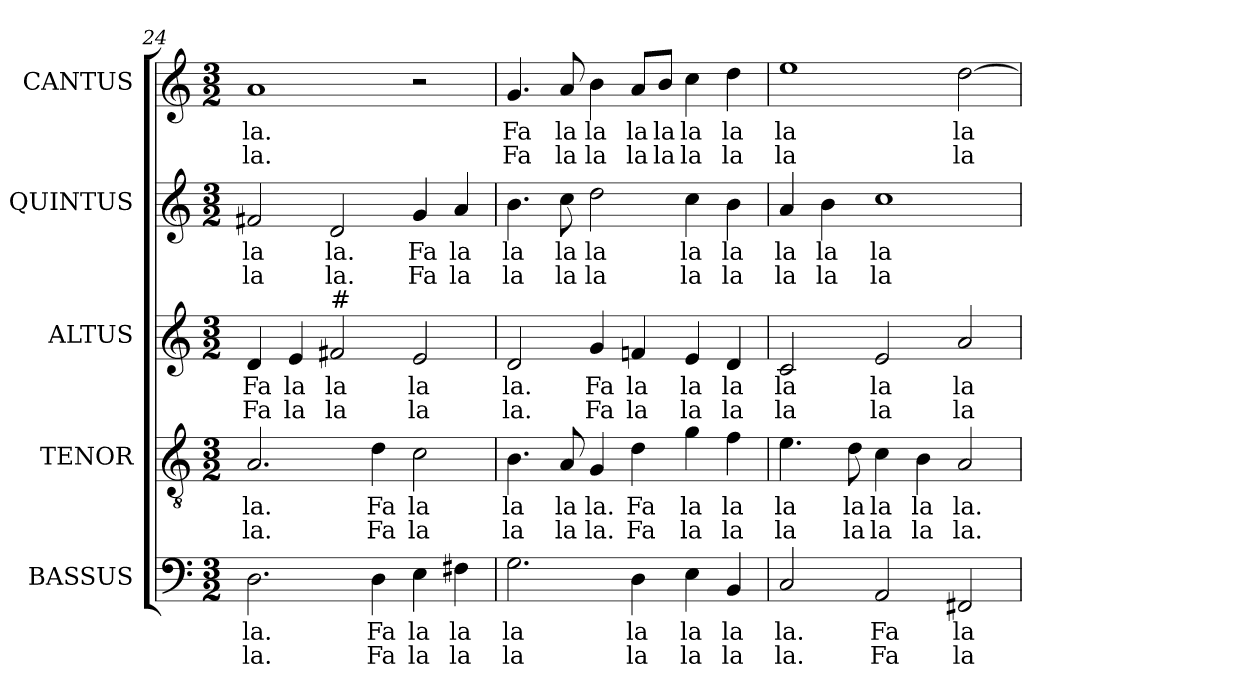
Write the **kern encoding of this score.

**kern	**text	**text	**kern	**text	**text	**kern	**text	**text	**kern	**text	**text	**kern	**text	**text
*part5	*part5	*part5	*part4	*part4	*part4	*part3	*part3	*part3	*part2	*part2	*part2	*part1	*part1	*part1
*staff5	*staff5	*staff5	*staff4	*staff4	*staff4	*staff3	*staff3	*staff3	*staff2	*staff2	*staff2	*staff1	*staff1	*staff1
*I"BASSUS	*	*	*I"TENOR	*	*	*I"ALTUS	*	*	*I"QUINTUS	*	*	*I"CANTUS	*	*
*I'B	*	*	*I'T	*	*	*I'A	*	*	*	*	*	*I'S	*	*
*clefF4	*	*	*clefGv2	*	*	*clefG2	*	*	*clefG2	*	*	*clefG2	*	*
*	*	*	*ITrd7c12	*	*	*	*	*	*	*	*	*	*	*
*k[]	*	*	*k[]	*	*	*k[]	*	*	*k[]	*	*	*k[]	*	*
*C:	*	*	*C:	*	*	*C:	*	*	*C:	*	*	*C:	*	*
*M3/2	*	*	*M3/2	*	*	*M3/2	*	*	*M3/2	*	*	*M3/2	*	*
=24	=24	=24	=24	=24	=24	=24	=24	=24	=24	=24	=24	=24	=24	=24
!	!LO:LY:b:color=#000000	!LO:LY:b:color=#000000	!	!	!	!	!	!	!	!	!	!	!	!
!	!	!	!	!LO:LY:b:color=#000000	!LO:LY:b:color=#000000	!	!	!	!	!	!	!	!	!
!	!	!	!	!	!	!	!LO:LY:b:color=#000000	!LO:LY:b:color=#000000	!	!	!	!	!	!
!	!	!	!	!	!	!	!	!	!	!LO:LY:b:color=#000000	!LO:LY:b:color=#000000	!	!	!
!	!	!	!	!	!	!	!	!	!	!	!	!	!LO:LY:b:color=#000000	!LO:LY:b:color=#000000
2.Di\	la.	la.	2.AAi/	la.	la.	4di/	Fa	Fa	2f#Xi/	la	la	1ai	la.	la.
!	!	!	!	!	!	!	!LO:LY:b:color=#000000	!LO:LY:b:color=#000000	!	!	!	!	!	!
.	.	.	.	.	.	4ei/	la	la	.	.	.	.	.	.
!	!	!	!	!	!	!	!LO:LY:b:color=#000000	!LO:LY:b:color=#000000	!	!	!	!	!	!
!	!	!	!	!	!	!LO:TX:a:t=#	!	!	!	!	!	!	!	!
!	!	!	!	!	!	!	!	!	!	!LO:LY:b:color=#000000	!LO:LY:b:color=#000000	!	!	!
.	.	.	.	.	.	2f#i/	la	la	2di/	la.	la.	.	.	.
!	!LO:LY:b:color=#000000	!LO:LY:b:color=#000000	!	!	!	!	!	!	!	!	!	!	!	!
!	!	!	!	!LO:LY:b:color=#000000	!LO:LY:b:color=#000000	!	!	!	!	!	!	!	!	!
4Di\	Fa	Fa	4Di\	Fa	Fa	.	.	.	.	.	.	.	.	.
!	!LO:LY:b:color=#000000	!LO:LY:b:color=#000000	!	!	!	!	!	!	!	!	!	!	!	!
!	!	!	!	!LO:LY:b:color=#000000	!LO:LY:b:color=#000000	!	!	!	!	!	!	!	!	!
!	!	!	!	!	!	!	!LO:LY:b:color=#000000	!LO:LY:b:color=#000000	!	!	!	!	!	!
!	!	!	!	!	!	!	!	!	!	!LO:LY:b:color=#000000	!LO:LY:b:color=#000000	!	!	!
4Ei\	la	la	2Ci\	la	la	2ei/	la	la	4gi/	Fa	Fa	2r	.	.
!	!LO:LY:b:color=#000000	!LO:LY:b:color=#000000	!	!	!	!	!	!	!	!	!	!	!	!
!	!	!	!	!	!	!	!	!	!	!LO:LY:b:color=#000000	!LO:LY:b:color=#000000	!	!	!
4F#Xi\	la	la	.	.	.	.	.	.	4ai/	la	la	.	.	.
!!LO:LB:g=z
=25	=25	=25	=25	=25	=25	=25	=25	=25	=25	=25	=25	=25	=25	=25
!	!LO:LY:b:color=#000000	!LO:LY:b:color=#000000	!	!	!	!	!	!	!	!	!	!	!	!
!	!	!	!	!LO:LY:b:color=#000000	!LO:LY:b:color=#000000	!	!	!	!	!	!	!	!	!
!	!	!	!	!	!	!	!LO:LY:b:color=#000000	!LO:LY:b:color=#000000	!	!	!	!	!	!
!	!	!	!	!	!	!	!	!	!	!LO:LY:b:color=#000000	!LO:LY:b:color=#000000	!	!	!
!	!	!	!	!	!	!	!	!	!	!	!	!	!LO:LY:b:color=#000000	!LO:LY:b:color=#000000
2.Gi\	la	la	4.BBi\	la	la	2di/	la.	la.	4.bi\	la	la	4.gi/	Fa	Fa
!	!	!	!	!LO:LY:b:color=#000000	!LO:LY:b:color=#000000	!	!	!	!	!	!	!	!	!
!	!	!	!	!	!	!	!	!	!	!LO:LY:b:color=#000000	!LO:LY:b:color=#000000	!	!	!
!	!	!	!	!	!	!	!	!	!	!	!	!	!LO:LY:b:color=#000000	!LO:LY:b:color=#000000
.	.	.	8AAi/	la	la	.	.	.	8cci\	la	la	8ai/	la	la
!	!	!	!	!LO:LY:b:color=#000000	!LO:LY:b:color=#000000	!	!	!	!	!	!	!	!	!
!	!	!	!	!	!	!	!LO:LY:b:color=#000000	!LO:LY:b:color=#000000	!	!	!	!	!	!
!	!	!	!	!	!	!	!	!	!	!LO:LY:b:color=#000000	!LO:LY:b:color=#000000	!	!	!
!	!	!	!	!	!	!	!	!	!	!	!	!	!LO:LY:b:color=#000000	!LO:LY:b:color=#000000
.	.	.	4GGi/	la.	la.	4gi/	Fa	Fa	2ddi\	la	la	4bi\	la	la
!	!LO:LY:b:color=#000000	!LO:LY:b:color=#000000	!	!	!	!	!	!	!	!	!	!	!	!
!	!	!	!	!LO:LY:b:color=#000000	!LO:LY:b:color=#000000	!	!	!	!	!	!	!	!	!
!	!	!	!	!	!	!	!LO:LY:b:color=#000000	!LO:LY:b:color=#000000	!	!	!	!	!	!
!	!	!	!	!	!	!	!	!	!	!	!	!	!LO:LY:b:color=#000000	!LO:LY:b:color=#000000
4Di\	la	la	4Di\	Fa	Fa	4fni/	la	la	.	.	.	8ai/L	la	la
!	!	!	!	!	!	!	!	!	!	!	!	!	!LO:LY:b:color=#000000	!LO:LY:b:color=#000000
.	.	.	.	.	.	.	.	.	.	.	.	8bi/J	la	la
!	!LO:LY:b:color=#000000	!LO:LY:b:color=#000000	!	!	!	!	!	!	!	!	!	!	!	!
!	!	!	!	!LO:LY:b:color=#000000	!LO:LY:b:color=#000000	!	!	!	!	!	!	!	!	!
!	!	!	!	!	!	!	!LO:LY:b:color=#000000	!LO:LY:b:color=#000000	!	!	!	!	!	!
!	!	!	!	!	!	!	!	!	!	!LO:LY:b:color=#000000	!LO:LY:b:color=#000000	!	!	!
!	!	!	!	!	!	!	!	!	!	!	!	!	!LO:LY:b:color=#000000	!LO:LY:b:color=#000000
4Ei\	la	la	4Gi\	la	la	4ei/	la	la	4cci\	la	la	4cci\	la	la
!	!LO:LY:b:color=#000000	!LO:LY:b:color=#000000	!	!	!	!	!	!	!	!	!	!	!	!
!	!	!	!	!LO:LY:b:color=#000000	!LO:LY:b:color=#000000	!	!	!	!	!	!	!	!	!
!	!	!	!	!	!	!	!LO:LY:b:color=#000000	!LO:LY:b:color=#000000	!	!	!	!	!	!
!	!	!	!	!	!	!	!	!	!	!LO:LY:b:color=#000000	!LO:LY:b:color=#000000	!	!	!
!	!	!	!	!	!	!	!	!	!	!	!	!	!LO:LY:b:color=#000000	!LO:LY:b:color=#000000
4BBi/	la	la	4Fi\	la	la	4di/	la	la	4bi\	la	la	4ddi\	la	la
=26	=26	=26	=26	=26	=26	=26	=26	=26	=26	=26	=26	=26	=26	=26
!	!LO:LY:b:color=#000000	!LO:LY:b:color=#000000	!	!	!	!	!	!	!	!	!	!	!	!
!	!	!	!	!LO:LY:b:color=#000000	!LO:LY:b:color=#000000	!	!	!	!	!	!	!	!	!
!	!	!	!	!	!	!	!LO:LY:b:color=#000000	!LO:LY:b:color=#000000	!	!	!	!	!	!
!	!	!	!	!	!	!	!	!	!	!LO:LY:b:color=#000000	!LO:LY:b:color=#000000	!	!	!
!	!	!	!	!	!	!	!	!	!	!	!	!	!LO:LY:b:color=#000000	!LO:LY:b:color=#000000
2Ci/	la.	la.	4.Ei\	la	la	2ci/	la	la	4ai/	la	la	1eei	la	la
!	!	!	!	!	!	!	!	!	!	!LO:LY:b:color=#000000	!LO:LY:b:color=#000000	!	!	!
.	.	.	.	.	.	.	.	.	4bi\	la	la	.	.	.
!	!	!	!	!LO:LY:b:color=#000000	!LO:LY:b:color=#000000	!	!	!	!	!	!	!	!	!
.	.	.	8Di\	la	la	.	.	.	.	.	.	.	.	.
!	!LO:LY:b:color=#000000	!LO:LY:b:color=#000000	!	!	!	!	!	!	!	!	!	!	!	!
!	!	!	!	!LO:LY:b:color=#000000	!LO:LY:b:color=#000000	!	!	!	!	!	!	!	!	!
!	!	!	!	!	!	!	!LO:LY:b:color=#000000	!LO:LY:b:color=#000000	!	!	!	!	!	!
!	!	!	!	!	!	!	!	!	!	!LO:LY:b:color=#000000	!LO:LY:b:color=#000000	!	!	!
2AAi/	Fa	Fa	4Ci\	la	la	2ei/	la	la	1cci	la	la	.	.	.
!	!	!	!	!LO:LY:b:color=#000000	!LO:LY:b:color=#000000	!	!	!	!	!	!	!	!	!
.	.	.	4BBi\	la	la	.	.	.	.	.	.	.	.	.
!	!LO:LY:b:color=#000000	!LO:LY:b:color=#000000	!	!	!	!	!	!	!	!	!	!	!	!
!	!	!	!	!LO:LY:b:color=#000000	!LO:LY:b:color=#000000	!	!	!	!	!	!	!	!	!
!	!	!	!	!	!	!	!LO:LY:b:color=#000000	!LO:LY:b:color=#000000	!	!	!	!	!	!
!	!	!	!	!	!	!	!	!	!	!	!	!	!LO:LY:b:color=#000000	!LO:LY:b:color=#000000
2FF#Xi/	la	la	2AAi/	la.	la.	2ai/	la	la	.	.	.	[>2ddi\	la	la
=	=	=	=	=	=	=	=	=	=	=	=	=	=	=
*-	*-	*-	*-	*-	*-	*-	*-	*-	*-	*-	*-	*-	*-	*-
